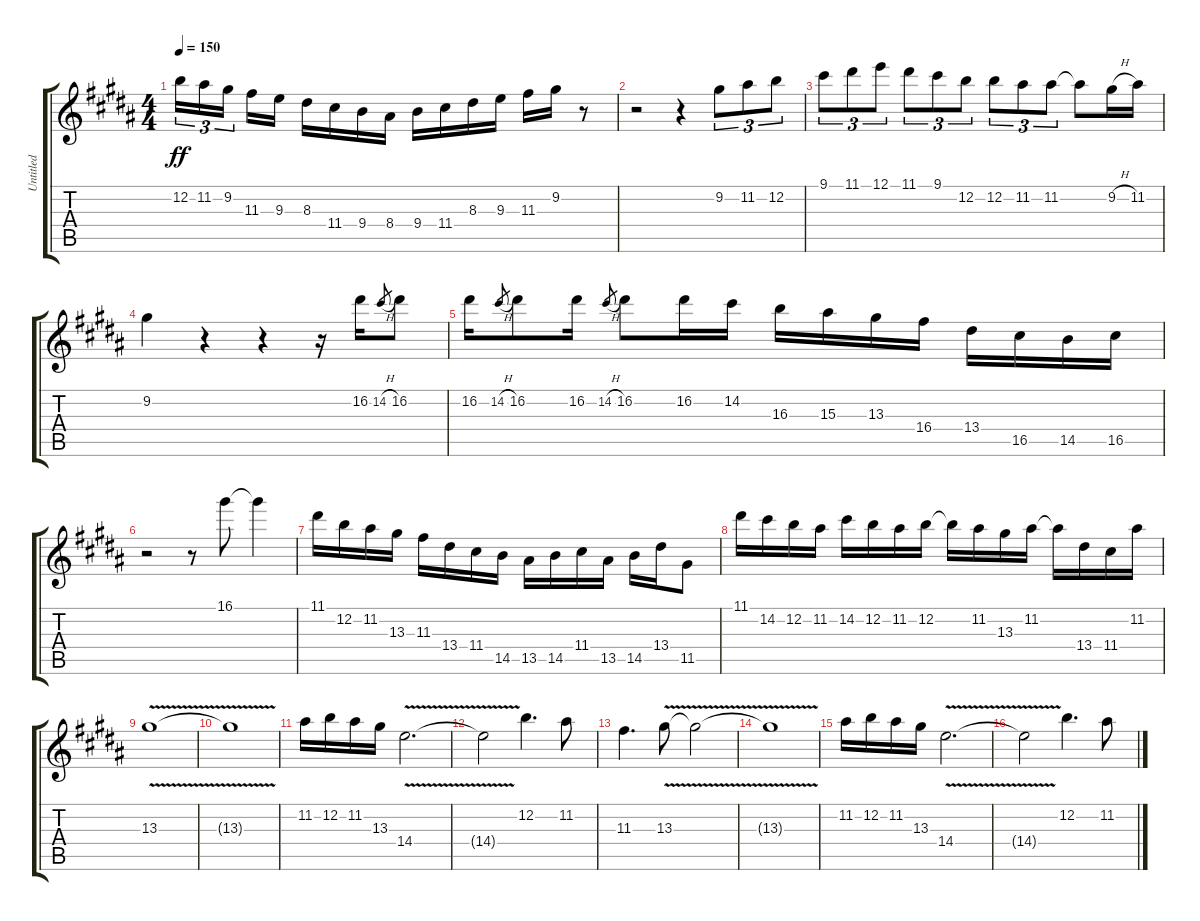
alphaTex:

\track ("Untitled" "Untitled") {instrument overdrivenguitar}
\staff {score tabs}
\tuning (E4 B3 G3 D3 A2 E2) {hide}
\ts (4 4)
\tempo 150
\clef g2
\ks g#minor
12.2.16{tu (3 2) dy ff} 11.2.16{tu (3 2)} 9.2.16{tu (3 2) beam splitsecondary} 11.3.16 9.3.16 8.3.16 11.4.16 9.4.16 8.4.16 9.4.16 11.4.16 8.3.16 9.3.16 11.3.16 9.2.16 r.8 |
\ks b
r.2 r.4 9.2.8{tu (3 2)} 11.2.8{tu (3 2)} 12.2.8{tu (3 2)} |
\ks g#minor
9.1.8{tu (3 2)} 11.1.8{tu (3 2)} 12.1.8{tu (3 2)} 11.1.8{tu (3 2)} 9.1.8{tu (3 2)} 12.2.8{tu (3 2)} 12.2.8{tu (3 2)} 11.2.8{tu (3 2)} 11.2.8{tu (3 2)} 11.2{t}.8 9.2{h}.16 11.2.16 |
\ks b
9.2.4 r.4 r.4 r.16 16.2.16 14.2{h}.8{gr} 16.2.8 |
\ks g#minor
16.2.16 14.2{h}.8{gr} 16.2.8 16.2.16 14.2{h}.8{gr} 16.2.8 16.2.16 14.2.16 16.3.16 15.3.16 13.3.16 16.4.16 13.4.16 16.5.16 14.5.16 16.5.16 |
\ks b
r.2 r.8 16.1.8 16.1{t}.4 |
\ks g#minor
11.1.16 12.2.16 11.2.16 13.3.16 11.3.16 13.4.16 11.4.16 14.5.16 13.5.16 14.5.16 11.4.16 13.5.16 14.5.16 13.4.16 11.5.8 |
\ks b
11.1.16 14.2.16 12.2.16 11.2.16 14.2.16 12.2.16 11.2.16 12.2.16 12.2{t}.16 11.2.16 13.3.16 11.2.16 11.2{t}.16 13.4.16 11.4.16 11.2.16 |
\ks g#minor
13.3{v}.1 |
\ks b
13.3{v t}.1 |
\ks g#minor
11.2.16 12.2.16 11.2.16 13.3.16 14.4{v}.2{d} |
14.4{v t}.2 12.2.4{d} 11.2.8 |
11.3.4{d} 13.3{v}.8 13.3{v t}.2 |
13.3{v t}.1 |
\ks b
11.2.16 12.2.16 11.2.16 13.3.16 14.4{v}.2{d} |
\ks g#minor
14.4{v t}.2 12.2.4{d} 11.2.8
